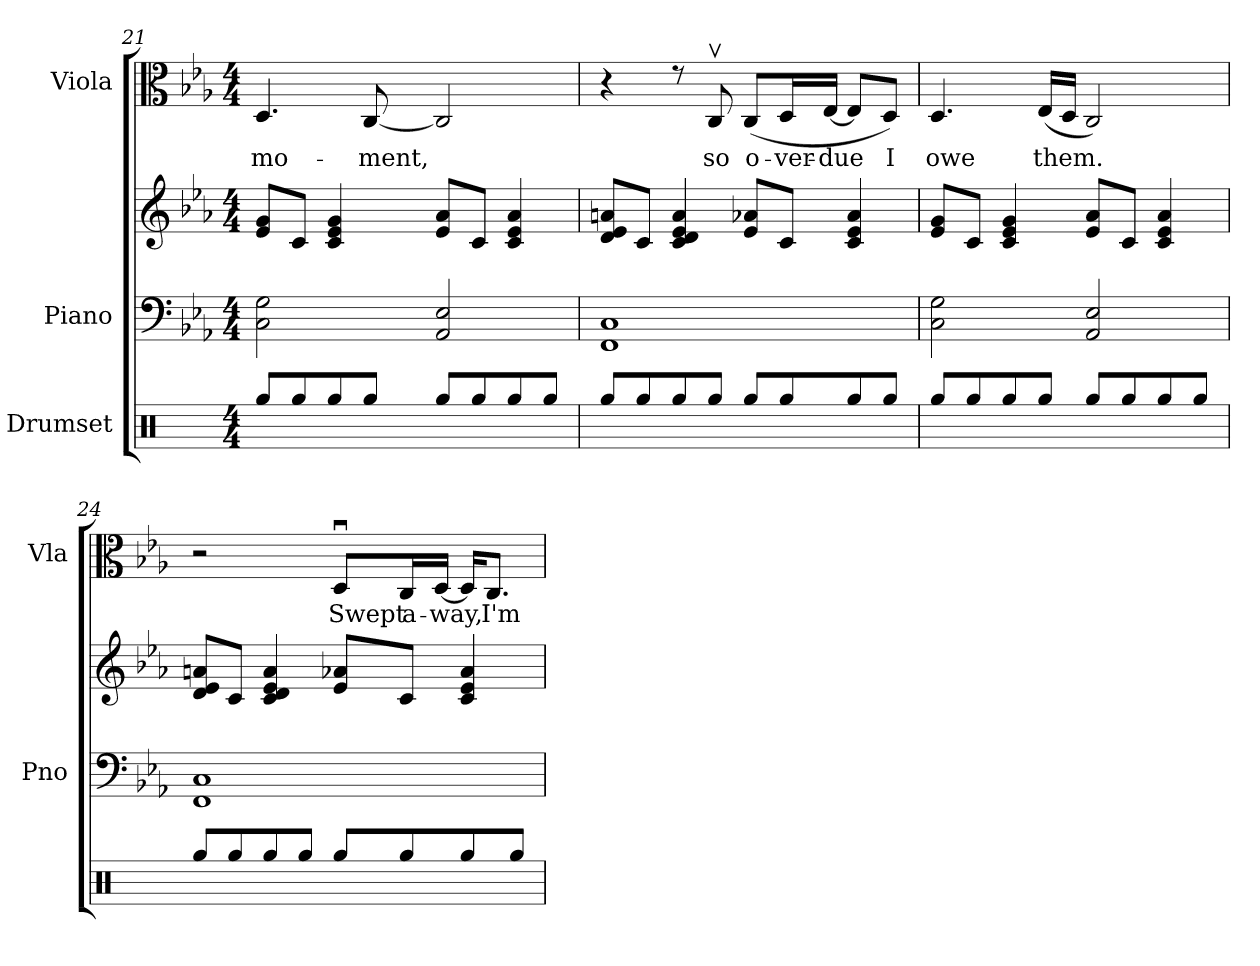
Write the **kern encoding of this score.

**kern	**kern	**kern	**kern	**text
*part3	*part2	*part2	*part1	*part1
*staff4	*staff3	*staff2	*staff1	*staff1
*I"Drumset	*I"Piano	*	*I"Viola	*
*	*I'Pno	*	*I'Vla	*
*clefX	*clefF4	*clefG2	*clefC3	*
*k[]	*k[b-e-a-]	*k[b-e-a-]	*k[b-e-a-]	*
*M4/4	*M4/4	*M4/4	*M4/4	*
=21	=21	=21	=21	=21
!	!	!	!	!LO:LY:b
8Rgg/L	2C\ 2G\	8e-/ 8g/L	4.D/	mo-
8Rgg/	.	8c/J	.	.
8Rgg/	.	4c/ 4e-/ 4g/	.	.
!	!	!	!	!LO:LY:b
8Rgg/J	.	.	[8C/	-ment,
8Rgg/L	2AA-/ 2E-/	8e-/ 8a-/L	2C/]	.
8Rgg/	.	8c/J	.	.
8Rgg/	.	4c/ 4e-/ 4a-/	.	.
8Rgg/J	.	.	.	.
!!LO:LB:g=z
=22	=22	=22	=22	=22
8Rgg/L	1FF 1C	8d/ 8e-/ 8an/L	4r	.
8Rgg/	.	8c/J	.	.
8Rgg/	.	4c/ 4d/ 4e-/ 4a/	8re	.
!	!	!	!	!LO:LY:b
8Rgg/J	.	.	8Cv/	so
!	!	!	!	!LO:LY:b
8Rgg/L	.	8e-/ 8a-X/L	(<8C/L	o-
!	!	!	!	!LO:LY:b
8Rgg/	.	8c/J	16D/L	-ver-
!	!	!	!	!LO:LY:b
.	.	.	[16E-/JJ	-due
8Rgg/	.	4c/ 4e-/ 4a-/	8E-/L]	.
!	!	!	!	!LO:LY:b
8Rgg/J	.	.	8D/J)	I
=23	=23	=23	=23	=23
!	!	!	!	!LO:LY:b
8Rgg/L	2C\ 2G\	8e-/ 8g/L	4.D/	owe
8Rgg/	.	8c/J	.	.
8Rgg/	.	4c/ 4e-/ 4g/	.	.
!	!	!	!	!LO:LY:b
8Rgg/J	.	.	(<16E-/LL	them.
.	.	.	16D/JJ	.
8Rgg/L	2AA-/ 2E-/	8e-/ 8a-/L	2C/)	.
8Rgg/	.	8c/J	.	.
8Rgg/	.	4c/ 4e-/ 4a-/	.	.
8Rgg/J	.	.	.	.
=24	=24	=24	=24	=24
8Rgg/L	1FF 1C	8d/ 8e-/ 8an/L	2r	.
8Rgg/	.	8c/J	.	.
8Rgg/	.	4c/ 4d/ 4e-/ 4a/	.	.
8Rgg/J	.	.	.	.
!	!	!	!	!LO:LY:b
8Rgg/L	.	8e-/ 8a-X/L	8Du/L	Swept
!	!	!	!	!LO:LY:b
8Rgg/	.	8c/J	16C/L	a-
!	!	!	!	!LO:LY:b
.	.	.	[16D/JJ	-way,
8Rgg/	.	4c/ 4e-/ 4a-/	16D/KL]	.
!	!	!	!	!LO:LY:b
.	.	.	8.C/J	I'm
8Rgg/J	.	.	.	.
=	=	=	=	=
*-	*-	*-	*-	*-
